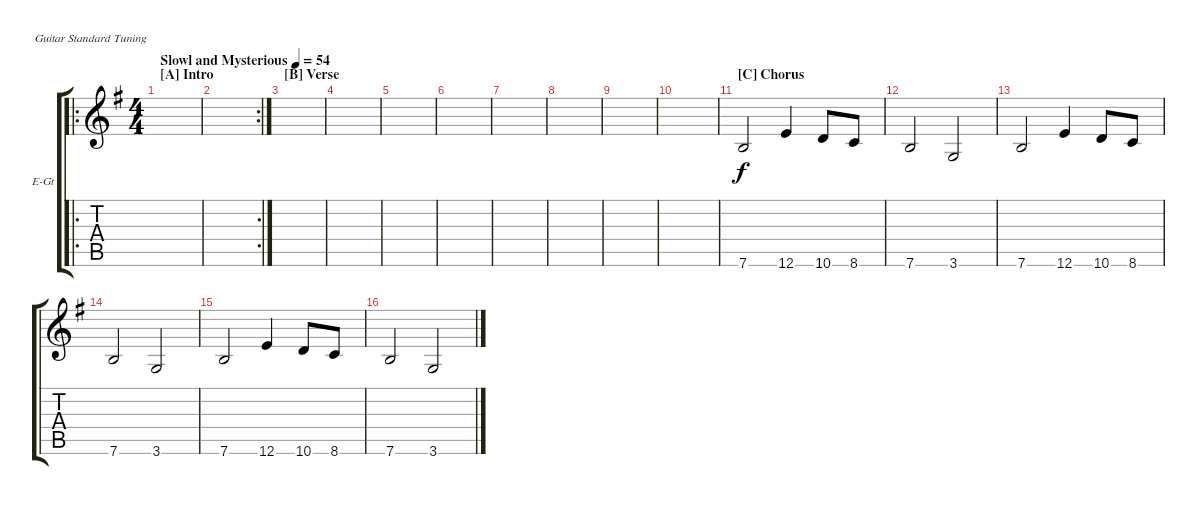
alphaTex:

\bracketExtendMode groupsimilarinstruments
\firstSystemTrackNameOrientation horizontal
\otherSystemsTrackNameOrientation horizontal
\track ("Electric Guitar" "E-Gt") {instrument distortionguitar}
\staff {score tabs}
\tuning (E4 B3 G3 D3 A2 E2)
\ro
\ts (4 4)
\section ("A" "Intro")
\tempo (54 "Slowl and Mysterious")
\clef g2
\scale
1.08575
\ks g
|
\rc 2
\scale
0.91425 |
\section ("B" "Verse")
\scale
1.05549 |
\scale
0.944515 |
\scale
1.05549 |
\scale
0.944515 |
\scale
1.05549 |
\scale
0.944515 |
\scale
1.05549 |
\scale
0.944515 |
\section ("C" "Chorus")
\scale
1.05549 7.6.2 12.6.4 10.6.8 8.6.8 |
\scale
0.944515 7.6.2 3.6.2 |
\scale
1.05549 7.6.2 12.6.4 10.6.8 8.6.8 |
\scale
0.944515 7.6.2 3.6.2 |
\scale
1.05549 7.6.2 12.6.4 10.6.8 8.6.8 |
\scale
0.944515 7.6.2 3.6.2
